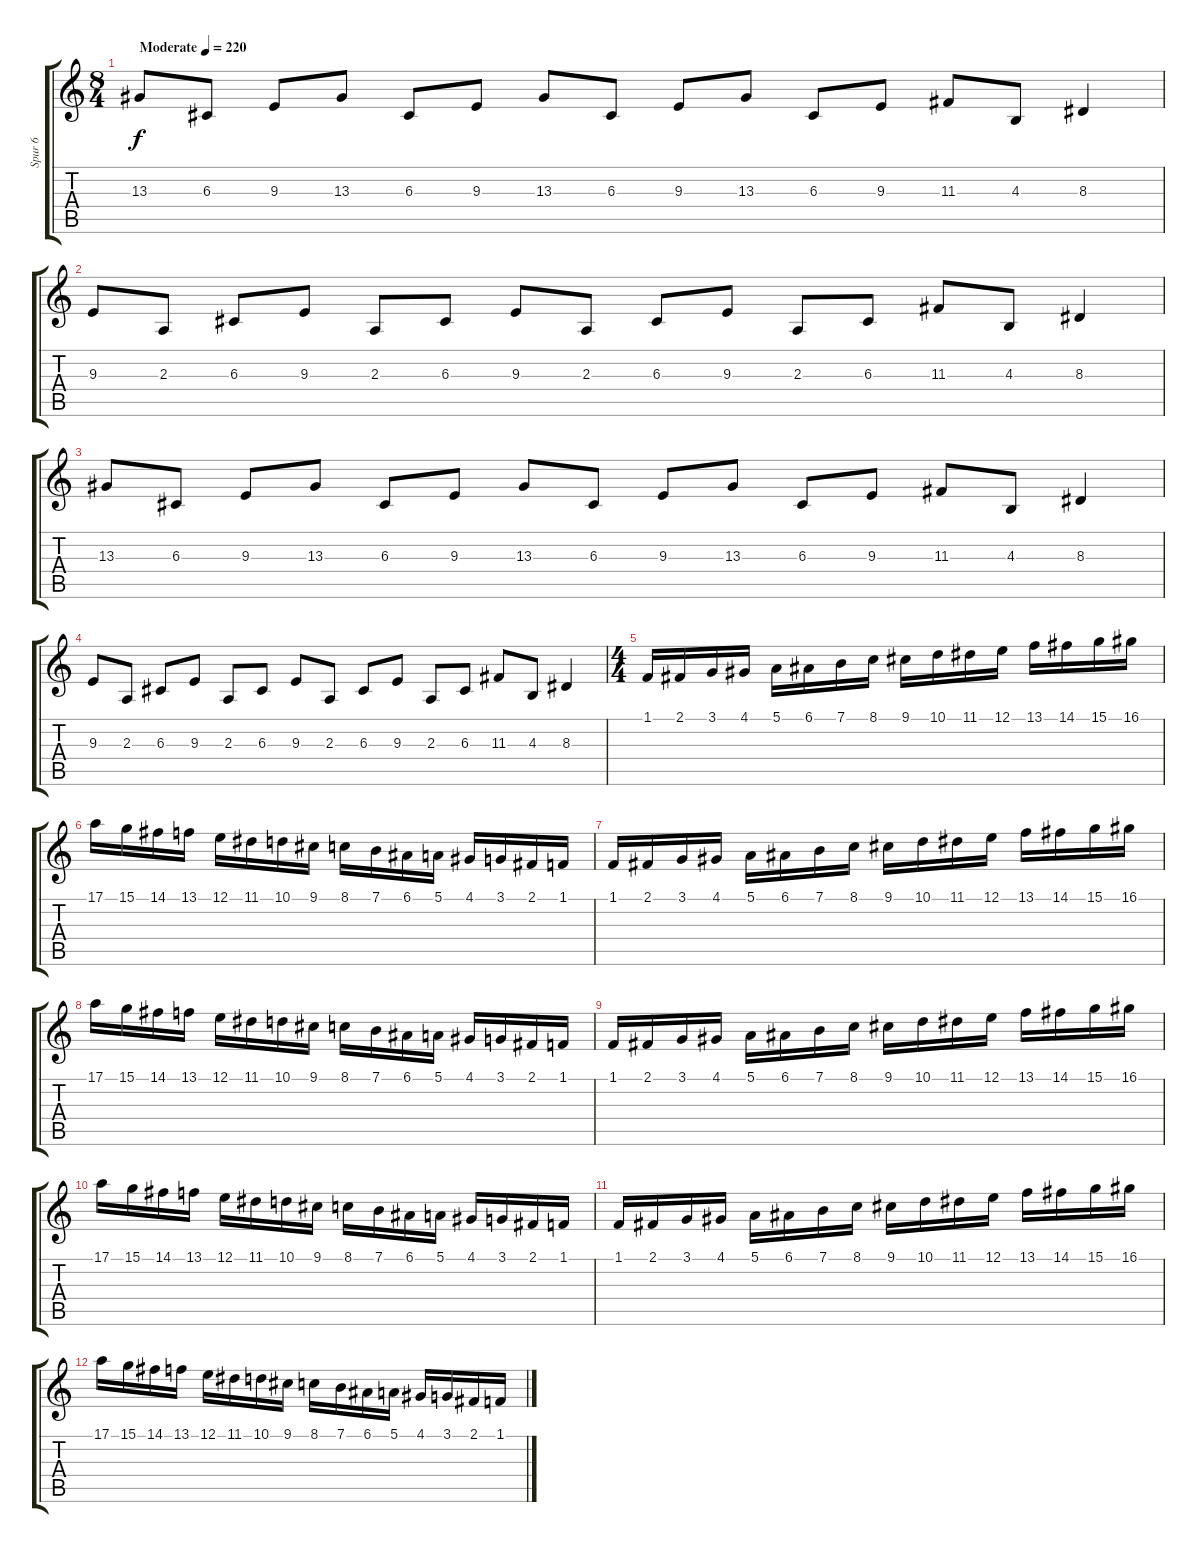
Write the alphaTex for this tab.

\track ("Spur 6" "Spur 6") {instrument lead2sawtooth}
\staff {score tabs}
\tuning (E4 B3 G3 D3 A2 D2) {hide}
\ts (8 4)
\tempo (220 "Moderate")
\clef g2
\ks c
13.3.8{dy f instrument pad1newage} 6.3.8 9.3.8 13.3.8 6.3.8 9.3.8 13.3.8 6.3.8 9.3.8 13.3.8 6.3.8 9.3.8 11.3.8 4.3.8 8.3.4 |
9.3.8 2.3.8 6.3.8 9.3.8 2.3.8 6.3.8 9.3.8 2.3.8 6.3.8 9.3.8 2.3.8 6.3.8 11.3.8 4.3.8 8.3.4 |
13.3.8 6.3.8 9.3.8 13.3.8 6.3.8 9.3.8 13.3.8 6.3.8 9.3.8 13.3.8 6.3.8 9.3.8 11.3.8 4.3.8 8.3.4 |
9.3.8 2.3.8 6.3.8 9.3.8 2.3.8 6.3.8 9.3.8 2.3.8 6.3.8 9.3.8 2.3.8 6.3.8 11.3.8 4.3.8 8.3.4 |
\ts (4 4)
1.1.16{volume 7 instrument lead2sawtooth} 2.1.16 3.1.16 4.1.16 5.1.16 6.1.16 7.1.16 8.1.16 9.1.16 10.1.16 11.1.16 12.1.16 13.1.16 14.1.16 15.1.16 16.1.16 |
17.1.16 15.1.16 14.1.16 13.1.16 12.1.16 11.1.16 10.1.16 9.1.16 8.1.16 7.1.16 6.1.16 5.1.16 4.1.16 3.1.16 2.1.16 1.1.16 |
1.1.16 2.1.16 3.1.16 4.1.16 5.1.16 6.1.16 7.1.16 8.1.16 9.1.16 10.1.16 11.1.16 12.1.16 13.1.16 14.1.16 15.1.16 16.1.16 |
17.1.16 15.1.16 14.1.16 13.1.16 12.1.16 11.1.16 10.1.16 9.1.16 8.1.16 7.1.16 6.1.16 5.1.16 4.1.16 3.1.16 2.1.16 1.1.16 |
1.1.16 2.1.16 3.1.16 4.1.16 5.1.16 6.1.16 7.1.16 8.1.16 9.1.16 10.1.16 11.1.16 12.1.16 13.1.16 14.1.16 15.1.16 16.1.16 |
17.1.16 15.1.16 14.1.16 13.1.16 12.1.16 11.1.16 10.1.16 9.1.16 8.1.16 7.1.16 6.1.16 5.1.16 4.1.16 3.1.16 2.1.16 1.1.16 |
1.1.16 2.1.16 3.1.16 4.1.16 5.1.16 6.1.16 7.1.16 8.1.16 9.1.16 10.1.16 11.1.16 12.1.16 13.1.16 14.1.16 15.1.16 16.1.16 |
17.1.16 15.1.16 14.1.16 13.1.16 12.1.16 11.1.16 10.1.16 9.1.16 8.1.16 7.1.16 6.1.16 5.1.16 4.1.16 3.1.16 2.1.16 1.1.16
